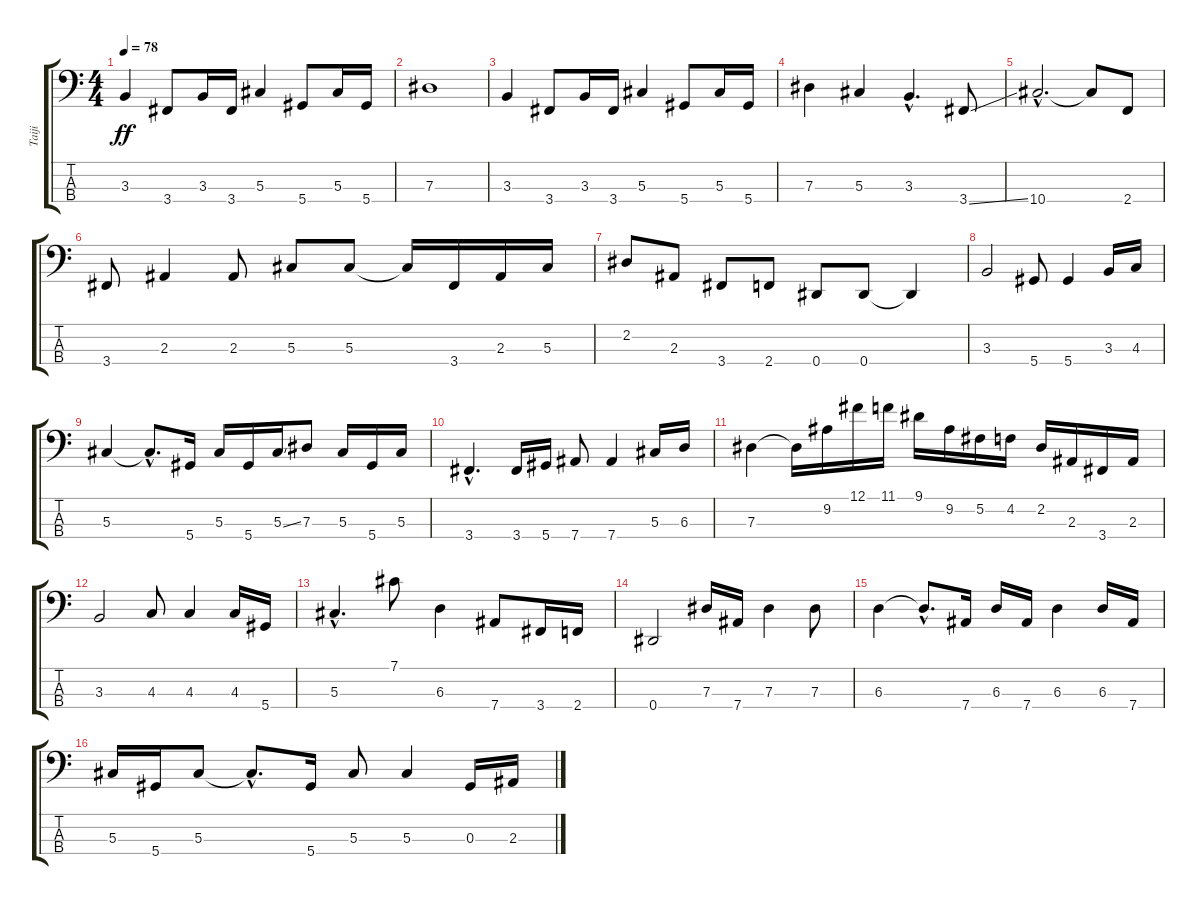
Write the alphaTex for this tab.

\track ("Taiji" "Taiji") {instrument electricbassfinger}
\staff {score tabs}
\tuning (Gb2 Db2 Ab1 Eb1) {hide}
\ts (4 4)
\tempo 78
\clef f4
\ks c
3.3.4{dy ff} 3.4.8 3.3.16 3.4.16 5.3.4 5.4.8 5.3.16 5.4.16 |
7.3.1 |
3.3.4 3.4.8 3.3.16 3.4.16 5.3.4 5.4.8 5.3.16 5.4.16 |
7.3.4 5.3.4 3.3{hac}.4{d} 3.4{ss}.8 |
10.4{hac}.2{d} 10.4{t}.8 2.4.8 |
3.4.8 2.3.4 2.3.8 5.3.8 5.3.8 5.3{t}.16 3.4.16 2.3.16 5.3.16 |
2.2.8 2.3.8 3.4.8 2.4.8 0.4.8 0.4.8 0.4{t}.4 |
3.3.2 5.4.8 5.4.4 3.3.16 4.3.16 |
5.3.4 5.3{hac t}.8{d} 5.4.16 5.3.16 5.4.16 5.3{ss}.16 7.3.8 5.3.16 5.4.16 5.3.16 |
3.4{hac}.4{d} 3.4.16 5.4.16 7.4.8 7.4.4 5.3.16 6.3.16 |
7.3.4 7.3{t}.16 9.2.16 12.1.16 11.1.16 9.1.16 9.2.16 5.2.16 4.2.16 2.2.16 2.3.16 3.4.16 2.3.16 |
3.3.2 4.3.8 4.3.4 4.3.16 5.4.16 |
5.3{hac}.4{d} 7.1.8 6.3.4 7.4.8 3.4.16 2.4.16 |
0.4.2 7.3.16 7.4.16 7.3.4 7.3.8 |
6.3.4 6.3{hac t}.8{d} 7.4.16 6.3.16 7.4.16 6.3.4 6.3.16 7.4.16 |
5.3.16 5.4.16 5.3.8 5.3{hac t}.8{d} 5.4.16 5.3.8 5.3.4 0.3.16 2.3.16
